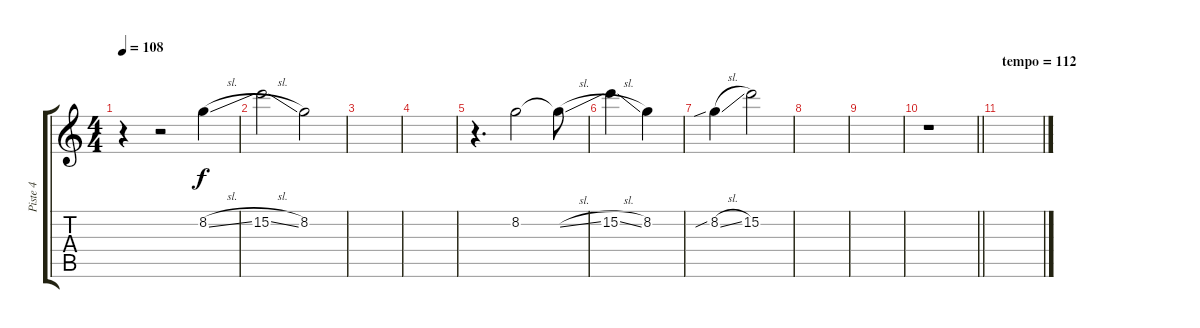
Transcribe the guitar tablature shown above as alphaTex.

\track ("Piste 4" "Piste 4") {instrument electricguitarjazz}
\staff {score tabs}
\tuning (E4 B3 G3 D3 A2 E2) {hide}
\ts (4 4)
\tempo 108
\clef g2
\ks c
r.4{dy f} r.2 8.2{sl}.4 |
15.2{sl}.2 8.2.2 |
|
|
r.4{d} 8.2.2 8.2{sl t}.8 |
15.2{sl}.4 8.2.4 |
8.2{sib sl}.4 15.2.2 |
|
|
\barLineRight lightlight
r.1 |
\section ("" "tempo = 112")
